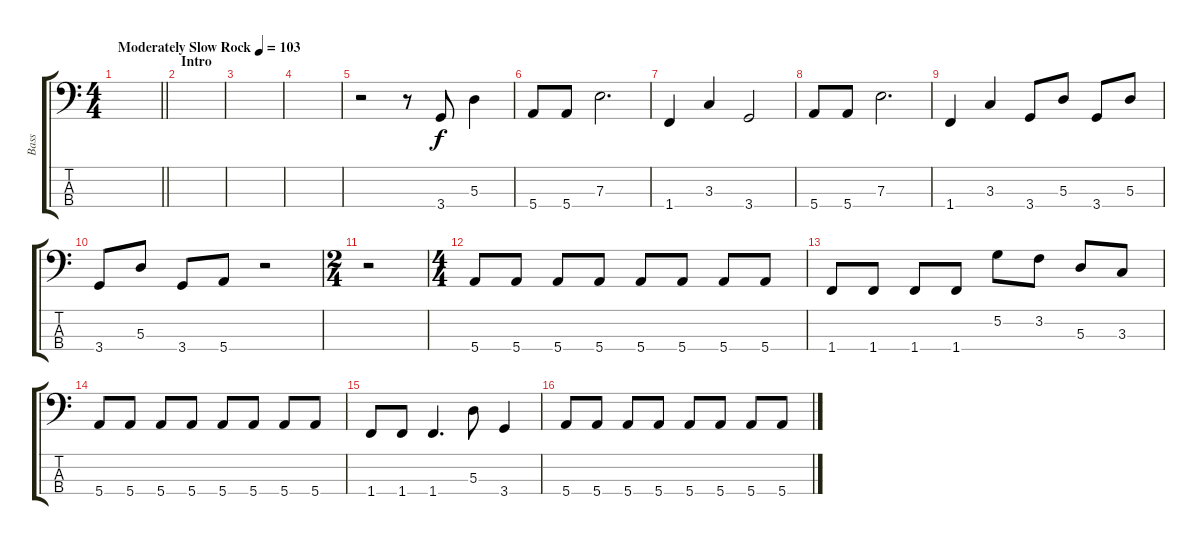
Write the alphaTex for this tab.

\track ("Bass" "Bass") {instrument electricbasspick}
\staff {score tabs}
\tuning (G2 D2 A1 E1) {hide}
\ts (4 4)
\tempo (103 "Moderately Slow Rock")
\clef f4
\barLineRight lightlight
\ks c
|
\section ("" "Intro")
\ks aminor
|
|
|
r.2 r.8 3.4.8 5.3.4 |
5.4.8 5.4.8 7.3.2{d} |
1.4.4 3.3.4 3.4.2 |
5.4.8 5.4.8 7.3.2{d} |
1.4.4 3.3.4 3.4.8 5.3.8 3.4.8 5.3.8 |
3.4.8 5.3.8 3.4.8 5.4.8 r.2 |
\ts (2 4)
r.2 |
\ts (4 4)
5.4.8 5.4.8 5.4.8 5.4.8 5.4.8 5.4.8 5.4.8 5.4.8 |
1.4.8 1.4.8 1.4.8 1.4.8 5.2.8 3.2.8 5.3.8 3.3.8 |
5.4.8 5.4.8 5.4.8 5.4.8 5.4.8 5.4.8 5.4.8 5.4.8 |
1.4.8 1.4.8 1.4.4{d} 5.3.8 3.4.4 |
5.4.8 5.4.8 5.4.8 5.4.8 5.4.8 5.4.8 5.4.8 5.4.8
